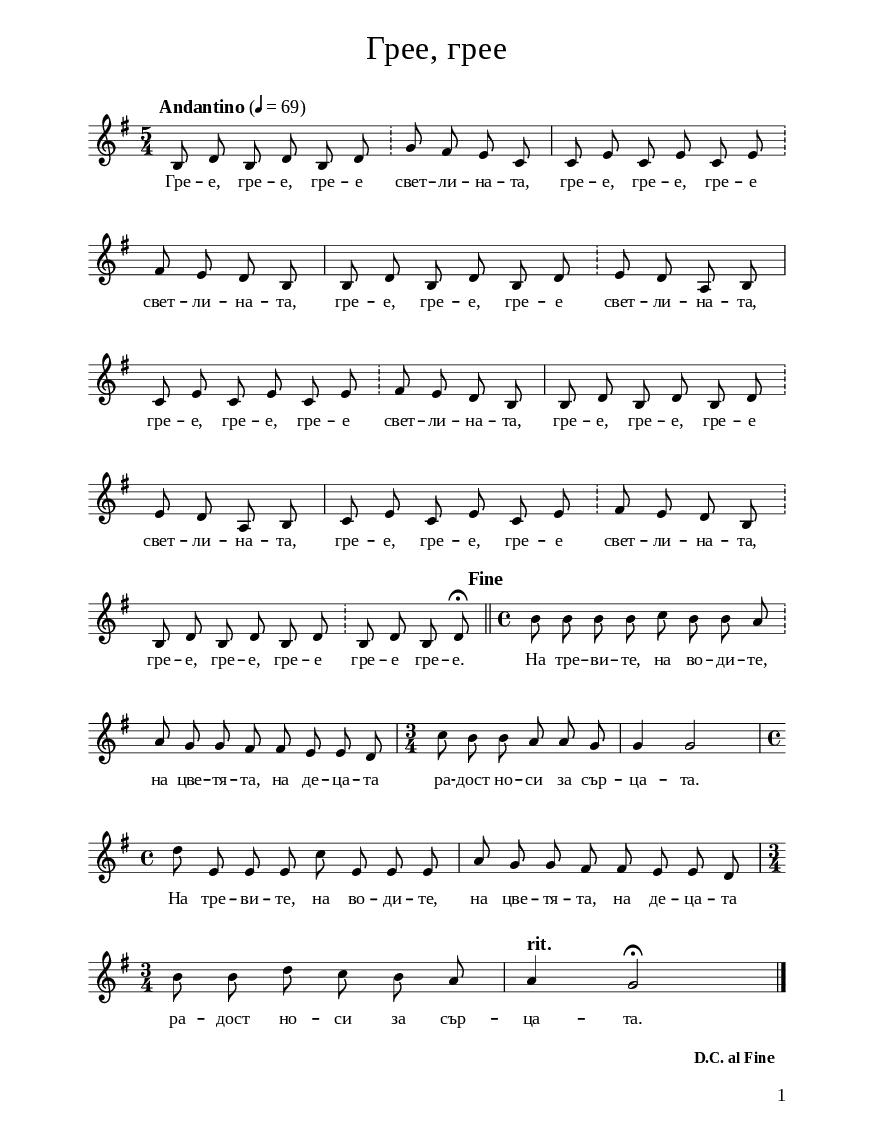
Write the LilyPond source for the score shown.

\version "2.24.2"

% include paper part and global functions
\include "include/globals.ily"

\bookpart {
  \label #'ref078
  \tocItem \markup "Грее, грее"
  \include "include/bookpart-paper.ily"
  \score {
    \include "include/score-layout.ily"

    \new Voice \relative c' {
      \clef treble
      \key g \major
      \time 5/4
      \tempoFunc "Andantino" 4 "69"
      \override Staff.BarLine.gap = 0.5

      \autoBeamOff
      b8 d b8 d b8 d  \bar "!" g fis e c | c e c e c e   \bar "!"  \break

      fis8 e d b | b d b d b d \bar "!"  e d a b | \break

      c e c e c e  \bar "!"  fis8 e8 d8 b8 | b8 d8 b8 d8 b d  \bar "!"  \break

      e8 d a b | c e c e c e \bar "!"  fis e d b  \bar "!"  \break

      b d b d b d  \bar "!" b d b \tempo "   Fine"  d \fermata  \bar "||" | \time 4/4 b'b b b c b b a   \bar "!"  \break

      a8 g g fis fis e e d | \time 3/4 c' b b a a g | g 4 g2 | \break

      \time 4/4 d'8 e, e e c' e, e e | a g g fis fis e e d | \break

      \time 3/4 b' b d c b a |\tempo "rit."  a4 g2 \fermata | \bar "|."


    }

    \addlyrics {
      Гре -- е, гре -- е, гре -- е свет -- ли -- на -- та,

      гре -- е, гре -- е, гре -- е свет -- ли -- на -- та,

      гре -- е, гре -- е, гре -- е свет -- ли -- на -- та,

      гре -- е, гре -- е, гре -- е свет -- ли -- на -- та,

      гре -- е, гре -- е, гре -- е свет -- ли -- на -- та,

      гре -- е, гре -- е, гре -- е свет -- ли -- на -- та,

      гре -- е, гре -- е, гре -- е гре -- е гре -- е.

      На тре --  ви -- те, на во -- ди -- те,

      на цве -- тя -- та, на де -- ца -- та

      ра -- дост но -- си за сър -- ца -- та.

      На тре -- ви -- те, на во -- ди -- те,

      на цве -- тя -- та, на де -- ца -- та

      ра -- дост но -- си за сър -- ца -- та.}

      \header {
        title = \titleFunc "Грее, грее" "Gree, gree"
      }

      \midi{}

    } % score

    \markup \dc-one "D.C. al Fine"

  } % bookpart
